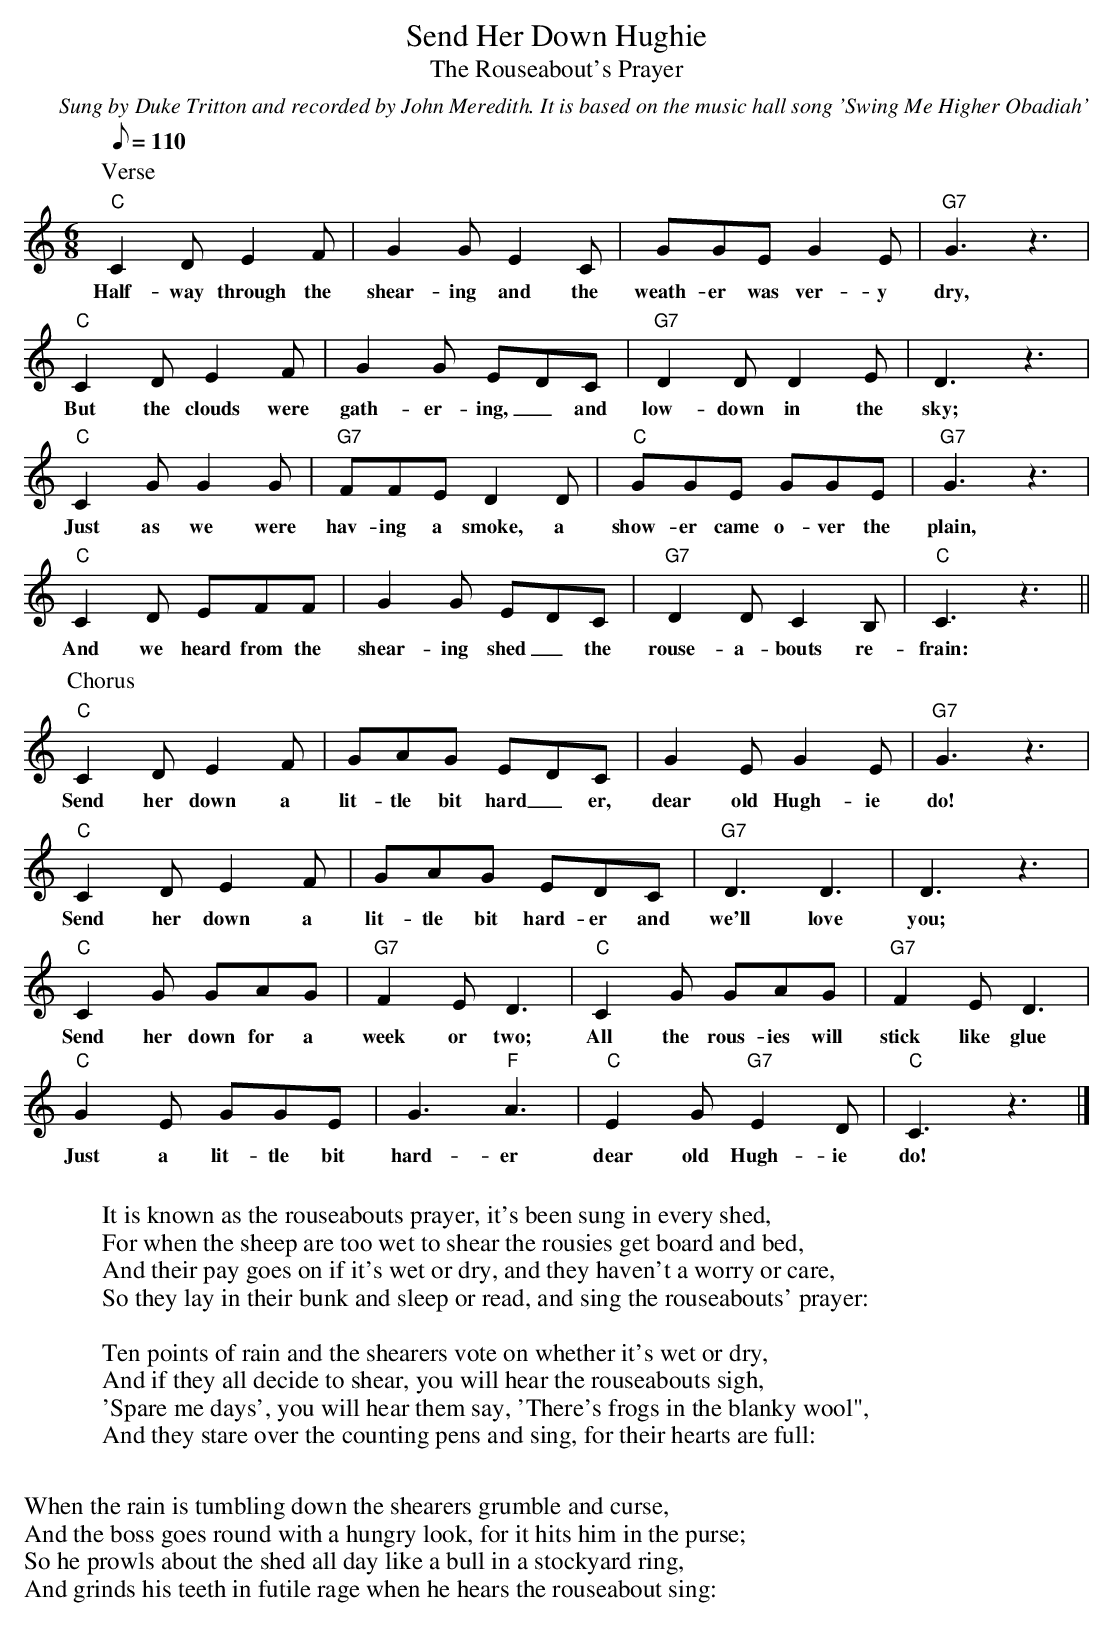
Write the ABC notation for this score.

X:1
T:Send Her Down Hughie
T:The Rouseabout's Prayer
C:Sung by Duke Tritton and recorded by John Meredith. It is based on the music hall song 'Swing Me Higher Obadiah'
M:6/8
L:1/8
Q:110
K:C
P:Verse
"C"C2DE2F|G2GE2C|GGEG2E|"G7"G3z3|
w:Half-way through the shear-ing and the weath-er was ver-y dry,
"C"C2DE2F|G2G EDC|"G7"D2D D2E|D3z3|
w:But the clouds were gath-er-ing,_ and low-down in the sky;
"C"C2G G2G|"G7"FFED2D|"C"GGE GGE|"G7"G3z3|
w:Just as we were hav-ing a smoke, a show-er came o-ver the plain,
"C"C2D EFF|G2G EDC|"G7"D2D C2B,|"C"C3z3||
w:And we heard from the shear-ing shed_ the rouse-a-bouts re-frain:
P:Chorus
"C"C2DE2F|GAG EDC|G2EG2E|"G7"G3z3|
w:Send her down a lit-tle bit hard_er, dear old Hugh-ie do!
"C"C2DE2F|GAG EDC|"G7"D3 D3|D3z3|
w:Send her down a lit-tle bit hard-er and we'll love you;
"C"C2G GAG|"G7"F2ED3|"C"C2G GAG|"G7"F2ED3|
w:Send her down for a week or two; All the rous-ies will stick like glue
"C"G2E GGE|G3"F"A3|"C"E2G"G7"E2D|"C"C3 z3|]
w:Just a lit-tle bit hard-er dear old Hugh-ie do!
W:
W:It is known as the rouseabouts prayer, it's been sung in every shed,
W:For when the sheep are too wet to shear the rousies get board and bed,
W:And their pay goes on if it's wet or dry, and they haven't a worry or care,
W:So they lay in their bunk and sleep or read, and sing the rouseabouts' prayer:
W:
W:Ten points of rain and the shearers vote on whether it's wet or dry,
W:And if they all decide to shear, you will hear the rouseabouts sigh,
W:'Spare me days', you will hear them say, 'There's frogs in the blanky wool",
W:And they stare over the counting pens and sing, for their hearts are full:
W:
W:When the rain is tumbling down the shearers grumble and curse,
W:And the boss goes round with a hungry look, for it hits him in the purse;
W:So he prowls about the shed all day like a bull in a stockyard ring,
W:And grinds his teeth in futile rage when he hears the rouseabout sing:
